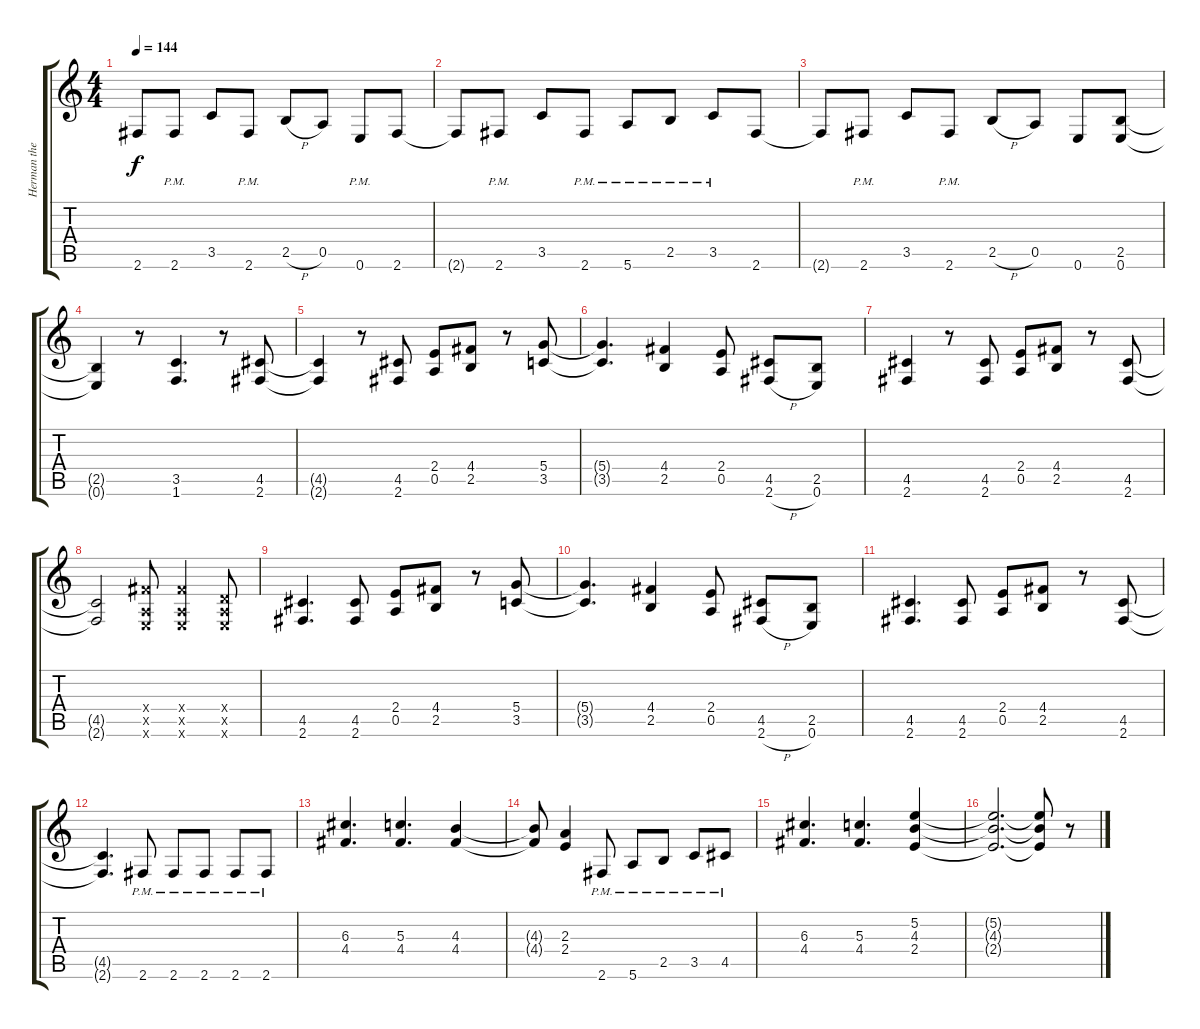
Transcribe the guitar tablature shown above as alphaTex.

\track ("Herman the German" "Herman the") {instrument distortionguitar}
\staff {score tabs}
\tuning (E4 B3 G3 D3 A2 E2) {hide}
\ts (4 4)
\tempo 144
\clef g2
\ks c
2.6{t}.8{dy f} 2.6{pm}.8 3.5.8 2.6{pm}.8 2.5{h}.8 0.5.8 0.6{pm}.8 2.6.8 |
2.6{t}.8 2.6{pm}.8 3.5.8 2.6{pm}.8 5.6{pm}.8 2.5{pm}.8 3.5{pm}.8 2.6.8 |
2.6{t}.8 2.6{pm}.8 3.5.8 2.6{pm}.8 2.5{h}.8 0.5.8 0.6.8 (2.5 0.6).8 |
(2.5{t} 0.6{t}).4 r.8 (3.5 1.6).4{d} r.8 (4.5 2.6).8 |
(4.5{t} 2.6{t}).4 r.8 (4.5 2.6).8 (2.4 0.5).8 (4.4 2.5).8 r.8 (5.4 3.5).8 |
(5.4{t} 3.5{t}).4{d} (4.4 2.5).4 (2.4 0.5).8 (4.5 2.6{h}).8 (2.5 0.6).8 |
(4.5 2.6).4 r.8 (4.5 2.6).8 (2.4 0.5).8 (4.4 2.5).8 r.8 (4.5 2.6).8 |
(4.5{t} 2.6{t}).2 (4.4{x} 0.5{x} 0.6{x}).8 (4.4{x} 0.5{x} 0.6{x}).4 (0.4{x} 0.5{x} 0.6{x}).8 |
(4.5 2.6).4{d} (4.5 2.6).8 (2.4 0.5).8 (4.4 2.5).8 r.8 (5.4 3.5).8 |
(5.4{t} 3.5{t}).4{d} (4.4 2.5).4 (2.4 0.5).8 (4.5 2.6{h}).8 (2.5 0.6).8 |
(4.5 2.6).4{d} (4.5 2.6).8 (2.4 0.5).8 (4.4 2.5).8 r.8 (4.5 2.6).8 |
(4.5{t} 2.6{t}).4{d} 2.6{pm}.8 2.6{pm}.8 2.6{pm}.8 2.6{pm}.8 2.6{pm}.8 |
(6.3 4.4).4{d} (5.3 4.4).4{d} (4.3 4.4).4 |
(4.3{t} 4.4{t}).8 (2.3 2.4).4 2.6{pm}.8 5.6{pm}.8 2.5{pm}.8 3.5{pm}.8 4.5{pm}.8 |
(6.3 4.4).4{d} (5.3 4.4).4{d} (5.2 4.3 2.4).4 |
(5.2{t} 4.3{t} 2.4{t}).2{d} (5.2{t} 4.3{t} 2.4{t}).8 r.8
